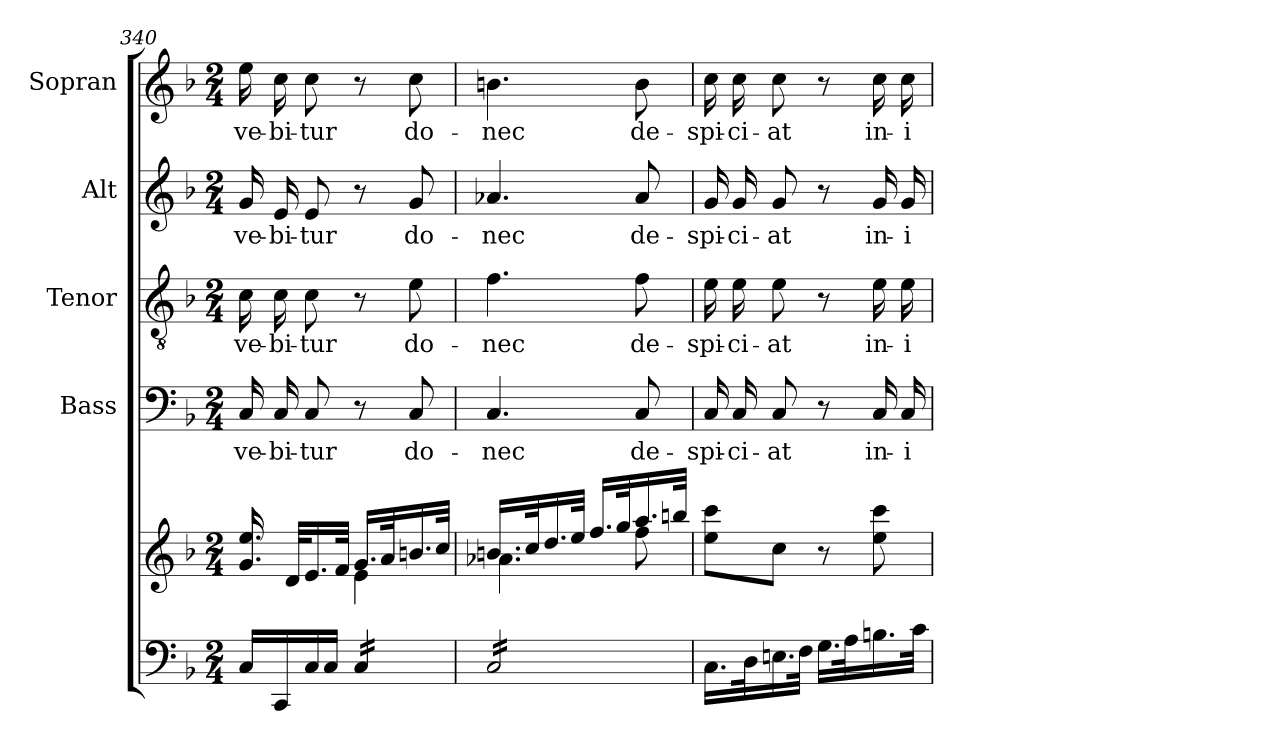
**kern	**kern	**kern	**text	**kern	**text	**kern	**text	**kern	**text
*part5	*part5	*part4	*part4	*part3	*part3	*part2	*part2	*part1	*part1
*staff6	*staff5	*staff4	*staff4	*staff3	*staff3	*staff2	*staff2	*staff1	*staff1
*	*	*I"Bass	*	*I"Tenor	*	*I"Alt	*	*I"Sopran	*
*	*	*I'B.	*	*I'T.	*	*I'A.	*	*I'S.	*
*clefF4	*clefG2	*clefF4	*	*clefGv2	*	*clefG2	*	*clefG2	*
*k[b-]	*k[b-]	*k[b-]	*	*k[b-]	*	*k[b-]	*	*k[b-]	*
*F:	*F:	*F:	*	*F:	*	*F:	*	*F:	*
*M2/4	*M2/4	*M2/4	*	*M2/4	*	*M2/4	*	*M2/4	*
=340	=340	=340	=340	=340	=340	=340	=340	=340	=340
*	*^	*	*	*	*	*	*	*	*
!	!	!	!	!LO:LY:b	!	!LO:LY:b	!	!LO:LY:b	!	!LO:LY:b
16C/LL	16.g/ 16.ee/	4ryy	16C/	-ve-	16c\	-ve-	16g/	-ve-	16ee\	-ve-
!	!	!	!	!LO:LY:b	!	!LO:LY:b	!	!LO:LY:b	!	!LO:LY:b
16CC/	.	.	16C/	-bi-	16c\	-bi-	16e/	-bi-	16cc\	-bi-
.	32d/KLL	.	.	.	.	.	.	.	.	.
!	!	!	!	!LO:LY:b	!	!LO:LY:b	!	!LO:LY:b	!	!LO:LY:b
16C/	16.e/	.	8C/	-tur	8c\	-tur	8e/	-tur	8cc\	-tur
16C/JJ	.	.	.	.	.	.	.	.	.	.
.	32f/JJk	.	.	.	.	.	.	.	.	.
*tremolo	*	*	*	*	*	*	*	*	*	*
16C/LL	16.g/LL	4e\	8r	.	8r	.	8r	.	8r	.
16C/	.	.	.	.	.	.	.	.	.	.
.	32a/k	.	.	.	.	.	.	.	.	.
!	!	!	!	!LO:LY:b	!	!LO:LY:b	!	!LO:LY:b	!	!LO:LY:b
16C/	16.bn/	.	8C/	do-	8e\	do-	8g/	do-	8cc\	do-
16C/JJ	.	.	.	.	.	.	.	.	.	.
.	32cc/JJk	.	.	.	.	.	.	.	.	.
=341	=341	=341	=341	=341	=341	=341	=341	=341	=341	=341
!	!	!	!	!LO:LY:b	!	!LO:LY:b	!	!LO:LY:b	!	!LO:LY:b
16C/LL	16.bn/LL	4.a-X\	4.C/	-nec	4.f\	-nec	4.a-X/	-nec	4.bn\	-nec
16C/	.	.	.	.	.	.	.	.	.	.
.	32cc/k	.	.	.	.	.	.	.	.	.
16C/	16.dd/	.	.	.	.	.	.	.	.	.
16C/	.	.	.	.	.	.	.	.	.	.
.	32ee/JJk	.	.	.	.	.	.	.	.	.
16C/	16.ff/LL	.	.	.	.	.	.	.	.	.
16C/	.	.	.	.	.	.	.	.	.	.
.	32gg/k	.	.	.	.	.	.	.	.	.
!	!	!	!	!LO:LY:b	!	!LO:LY:b	!	!LO:LY:b	!	!LO:LY:b
16C/	16.aa/	8ff\	8C/	de-	8f\	de-	8a-/	de-	8b\	de-
16C/JJ	.	.	.	.	.	.	.	.	.	.
*Xtremolo	*	*	*	*	*	*	*	*	*	*
.	32bbn/JJk	.	.	.	.	.	.	.	.	.
*	*v	*v	*	*	*	*	*	*	*	*
=342	=342	=342	=342	=342	=342	=342	=342	=342	=342
!	!	!	!LO:LY:b	!	!LO:LY:b	!	!LO:LY:b	!	!LO:LY:b
16.C\LL	8ee\ 8ccc\L	16C/	-spi-	16e\	-spi-	16g/	-spi-	16cc\	-spi-
!	!	!	!LO:LY:b	!	!LO:LY:b	!	!LO:LY:b	!	!LO:LY:b
.	.	16C/	-ci-	16e\	-ci-	16g/	-ci-	16cc\	-ci-
32D\k	.	.	.	.	.	.	.	.	.
!	!	!	!LO:LY:b	!	!LO:LY:b	!	!LO:LY:b	!	!LO:LY:b
16.En\	8cc\J	8C/	-at	8e\	-at	8g/	-at	8cc\	-at
32F\JJk	.	.	.	.	.	.	.	.	.
16.G\LL	8r	8r	.	8r	.	8r	.	8r	.
32A\k	.	.	.	.	.	.	.	.	.
!	!	!	!LO:LY:b	!	!LO:LY:b	!	!LO:LY:b	!	!LO:LY:b
16.Bn\	8ee\ 8ccc\	16C/	in-	16e\	in-	16g/	in-	16cc\	in-
!	!	!	!LO:LY:b	!	!LO:LY:b	!	!LO:LY:b	!	!LO:LY:b
.	.	16C/	-i-	16e\	-i-	16g/	-i-	16cc\	-i-
32c\JJk	.	.	.	.	.	.	.	.	.
=	=	=	=	=	=	=	=	=	=
*-	*-	*-	*-	*-	*-	*-	*-	*-	*-
